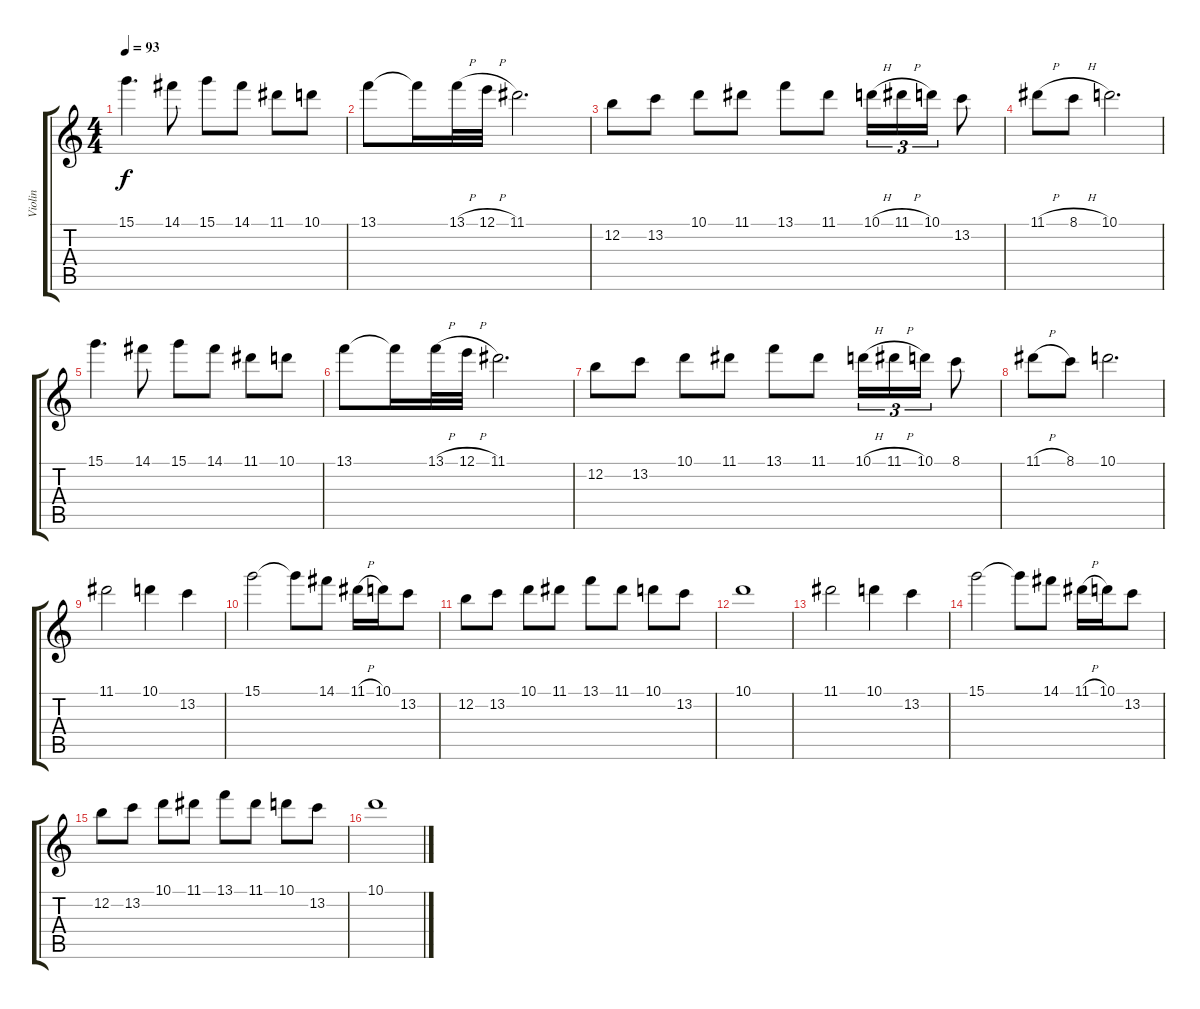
\track ("Violin" "Violin") {instrument overdrivenguitar}
\staff {score tabs}
\tuning (E4 B3 G3 D3 A2 E2) {hide}
\ts (4 4)
\tempo 93
\clef g2
\ks c
15.1.4{d dy f instrument overdrivenguitar} 14.1.8 15.1.8 14.1.8 11.1.8 10.1.8 |
13.1.8 13.1{t}.16 13.1{h}.32 12.1{h}.32 11.1.2{d} |
12.2.8 13.2.8 10.1.8 11.1.8 13.1.8 11.1.8 10.1{h}.16{tu (3 2)} 11.1{h}.16{tu (3 2)} 10.1.16{tu (3 2)} 13.2.8 |
11.1{h}.8 8.1{h}.8 10.1.2{d} |
15.1.4{d} 14.1.8 15.1.8 14.1.8 11.1.8 10.1.8 |
13.1.8 13.1{t}.16 13.1{h}.32 12.1{h}.32 11.1.2{d} |
12.2.8 13.2.8 10.1.8 11.1.8 13.1.8 11.1.8 10.1{h}.16{tu (3 2)} 11.1{h}.16{tu (3 2)} 10.1.16{tu (3 2)} 8.1.8 |
11.1{h}.8 8.1.8 10.1.2{d} |
11.1.2 10.1.4 13.2.4 |
15.1.2 15.1{t}.8 14.1.8 11.1{h}.16 10.1.16 13.2.8 |
12.2.8 13.2.8 10.1.8 11.1.8 13.1.8 11.1.8 10.1.8 13.2.8 |
10.1.1 |
11.1.2 10.1.4 13.2.4 |
15.1.2 15.1{t}.8 14.1.8 11.1{h}.16 10.1.16 13.2.8 |
12.2.8 13.2.8 10.1.8 11.1.8 13.1.8 11.1.8 10.1.8 13.2.8 |
10.1.1
